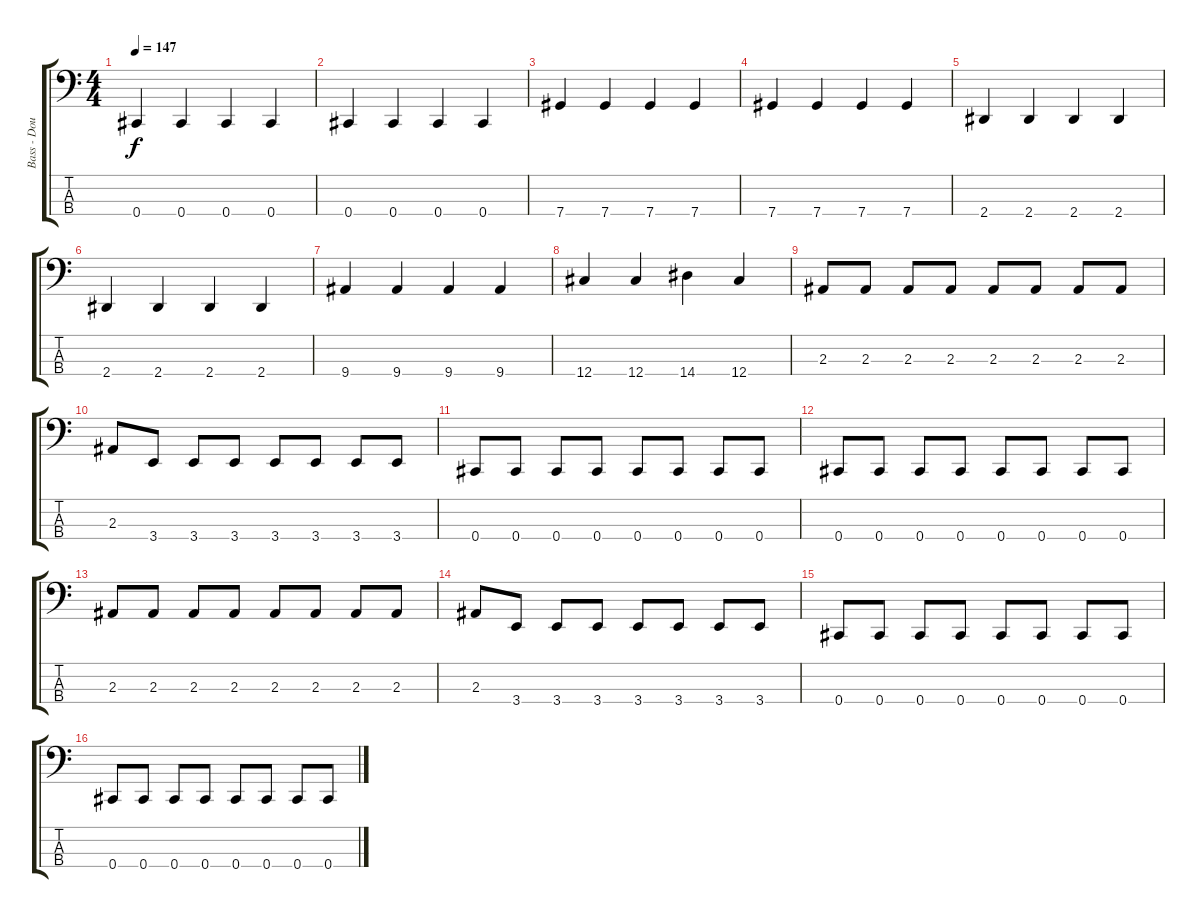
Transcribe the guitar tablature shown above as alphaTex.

\track ("Bass - Douglas Ardito" "Bass - Dou") {instrument electricbasspick}
\staff {score tabs}
\tuning (Gb2 Db2 Ab1 Db1) {hide}
\ts (4 4)
\tempo 147
\clef f4
\ks c
0.4.4{dy f} 0.4.4 0.4.4 0.4.4 |
0.4.4 0.4.4 0.4.4 0.4.4 |
7.4.4 7.4.4 7.4.4 7.4.4 |
7.4.4 7.4.4 7.4.4 7.4.4 |
2.4.4 2.4.4 2.4.4 2.4.4 |
2.4.4 2.4.4 2.4.4 2.4.4 |
9.4.4 9.4.4 9.4.4 9.4.4 |
12.4.4 12.4.4 14.4.4 12.4.4 |
2.3.8 2.3.8 2.3.8 2.3.8 2.3.8 2.3.8 2.3.8 2.3.8 |
2.3.8 3.4.8 3.4.8 3.4.8 3.4.8 3.4.8 3.4.8 3.4.8 |
0.4.8 0.4.8 0.4.8 0.4.8 0.4.8 0.4.8 0.4.8 0.4.8 |
0.4.8 0.4.8 0.4.8 0.4.8 0.4.8 0.4.8 0.4.8 0.4.8 |
2.3.8 2.3.8 2.3.8 2.3.8 2.3.8 2.3.8 2.3.8 2.3.8 |
2.3.8 3.4.8 3.4.8 3.4.8 3.4.8 3.4.8 3.4.8 3.4.8 |
0.4.8 0.4.8 0.4.8 0.4.8 0.4.8 0.4.8 0.4.8 0.4.8 |
0.4.8 0.4.8 0.4.8 0.4.8 0.4.8 0.4.8 0.4.8 0.4.8
